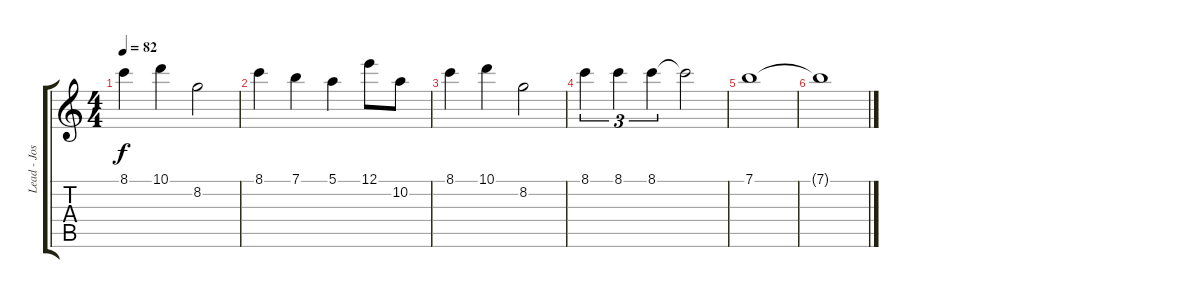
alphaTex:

\track ("Lead - Josh Farro" "Lead - Jos") {instrument electricguitarjazz}
\staff {score tabs}
\tuning (E4 B3 G3 D3 A2 D2) {hide}
\ts (4 4)
\tempo 82
\clef g2
\ks c
8.1.4{dy f} 10.1.4 8.2.2 |
8.1.4 7.1.4 5.1.4 12.1.8 10.2.8 |
8.1.4 10.1.4 8.2.2 |
8.1.4{tu (3 2)} 8.1.4{tu (3 2)} 8.1.4{tu (3 2)} 8.1{t}.2 |
7.1.1 |
7.1{t}.1
